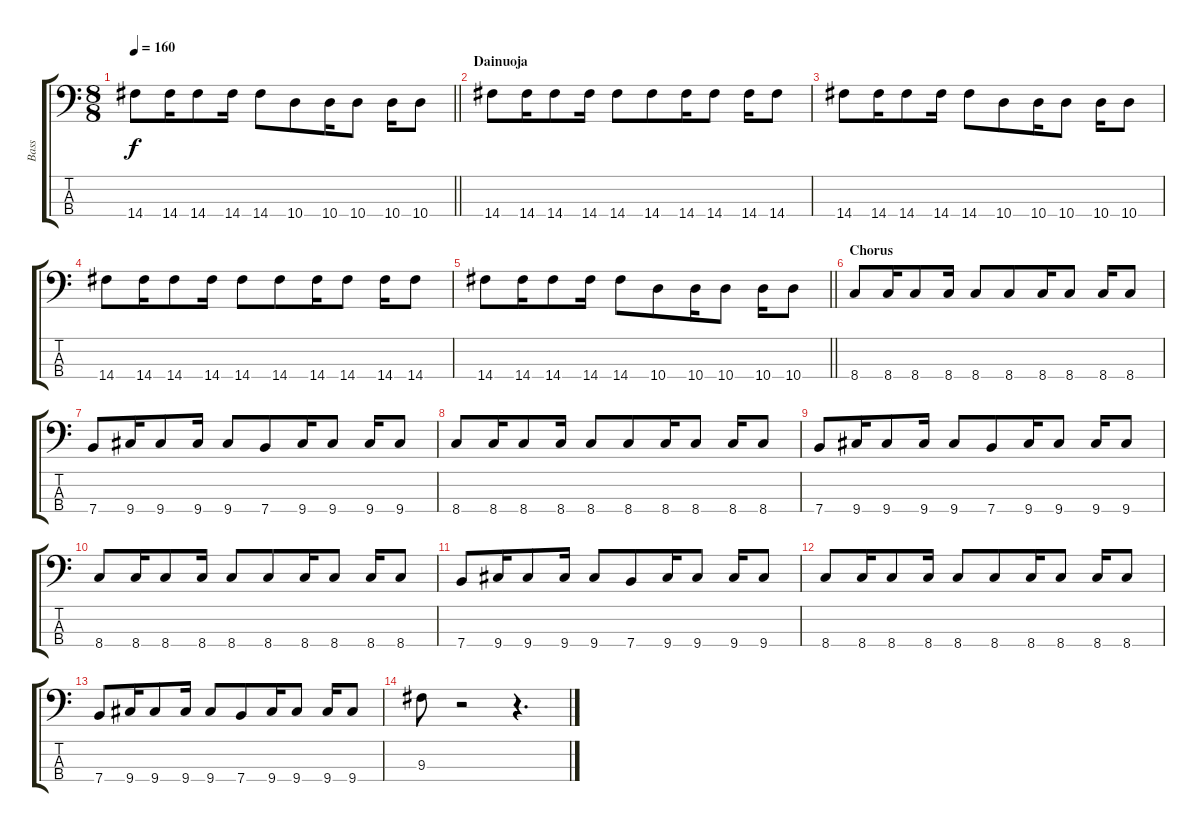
\track ("Bass" "Bass") {instrument electricbassfinger}
\staff {score tabs}
\tuning (G2 D2 A1 E1) {hide}
\ts (8 8)
\tempo 160
\clef f4
\barLineRight lightlight
\ks c
14.4.8{dy f} 14.4.16 14.4.8 14.4.16 14.4.8 10.4.8 10.4.16 10.4.8 10.4.16 10.4.8 |
\section ("" "Dainuoja")
14.4.8 14.4.16 14.4.8 14.4.16 14.4.8 14.4.8 14.4.16 14.4.8 14.4.16 14.4.8 |
14.4.8 14.4.16 14.4.8 14.4.16 14.4.8 10.4.8 10.4.16 10.4.8 10.4.16 10.4.8 |
14.4.8 14.4.16 14.4.8 14.4.16 14.4.8 14.4.8 14.4.16 14.4.8 14.4.16 14.4.8 |
\barLineRight lightlight
14.4.8 14.4.16 14.4.8 14.4.16 14.4.8 10.4.8 10.4.16 10.4.8 10.4.16 10.4.8 |
\section ("" "Chorus")
8.4.8 8.4.16 8.4.8 8.4.16 8.4.8 8.4.8 8.4.16 8.4.8 8.4.16 8.4.8 |
7.4.8 9.4.16 9.4.8 9.4.16 9.4.8 7.4.8 9.4.16 9.4.8 9.4.16 9.4.8 |
8.4.8 8.4.16 8.4.8 8.4.16 8.4.8 8.4.8 8.4.16 8.4.8 8.4.16 8.4.8 |
7.4.8 9.4.16 9.4.8 9.4.16 9.4.8 7.4.8 9.4.16 9.4.8 9.4.16 9.4.8 |
8.4.8 8.4.16 8.4.8 8.4.16 8.4.8 8.4.8 8.4.16 8.4.8 8.4.16 8.4.8 |
7.4.8 9.4.16 9.4.8 9.4.16 9.4.8 7.4.8 9.4.16 9.4.8 9.4.16 9.4.8 |
8.4.8 8.4.16 8.4.8 8.4.16 8.4.8 8.4.8 8.4.16 8.4.8 8.4.16 8.4.8 |
7.4.8 9.4.16 9.4.8 9.4.16 9.4.8 7.4.8 9.4.16 9.4.8 9.4.16 9.4.8 |
9.3.8 r.2 r.4{d}
